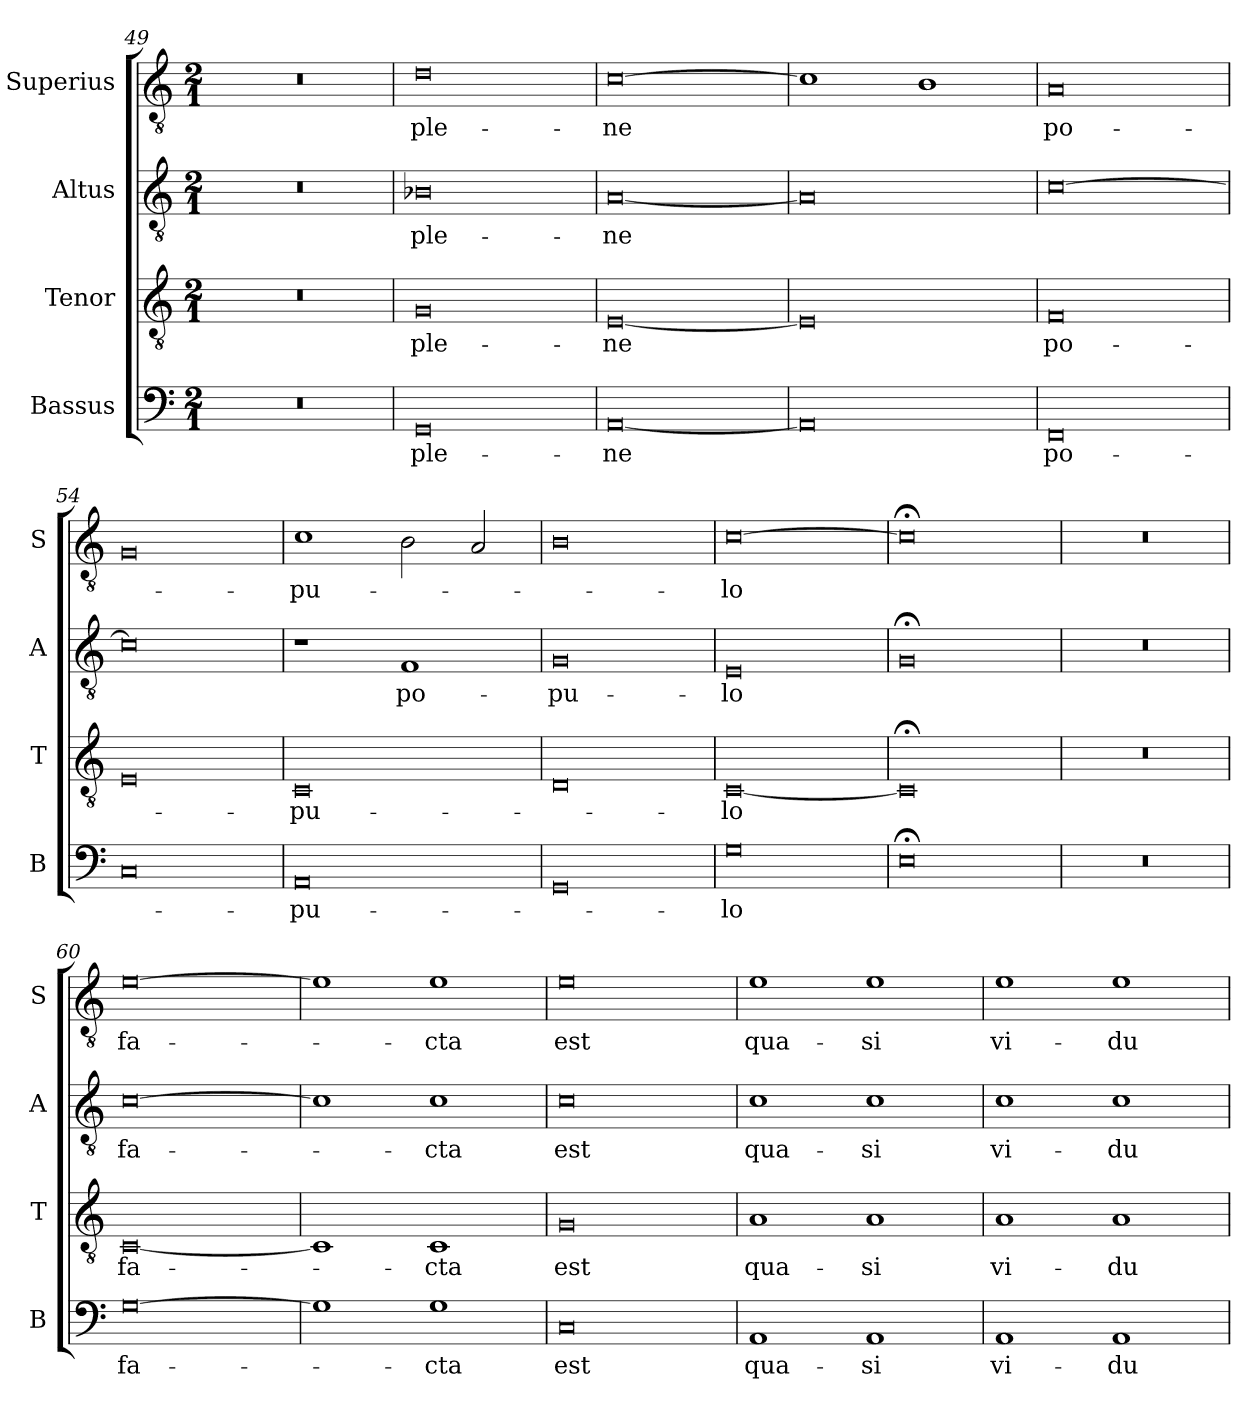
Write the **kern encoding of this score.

**kern	**text	**kern	**text	**kern	**text	**kern	**text
*part4	*part4	*part3	*part3	*part2	*part2	*part1	*part1
*staff4	*staff4	*staff3	*staff3	*staff2	*staff2	*staff1	*staff1
*I"Bassus	*	*I"Tenor	*	*I"Altus	*	*I"Superius	*
*I'B	*	*I'T	*	*I'A	*	*I'S	*
*clefF4	*	*clefGv2	*	*clefGv2	*	*clefGv2	*
*k[]	*	*k[]	*	*k[]	*	*k[]	*
*M2/1	*	*M2/1	*	*M2/1	*	*M2/1	*
=49	=49	=49	=49	=49	=49	=49	=49
0r	.	0r	.	0r	.	0r	.
=50	=50	=50	=50	=50	=50	=50	=50
0GG	ple-	0G	ple-	0B-X	ple-	0d	ple-
=51	=51	=51	=51	=51	=51	=51	=51
[0AA	-ne	[0E	-ne	[0A	-ne	[0c	-ne
=52	=52	=52	=52	=52	=52	=52	=52
0AA]	.	0E]	.	0A]	.	1c]	.
.	.	.	.	.	.	1B	.
=53	=53	=53	=53	=53	=53	=53	=53
0FF	po-	0F	po-	[0c	.	0A	po-
=54	=54	=54	=54	=54	=54	=54	=54
0C	.	0E	.	0c]	.	0G	.
=55	=55	=55	=55	=55	=55	=55	=55
0AA	-pu-	0C	-pu-	1r	.	1c	-pu-
.	.	.	.	1F	po-	2B\	.
.	.	.	.	.	.	2A/	.
=56	=56	=56	=56	=56	=56	=56	=56
0GG	.	0D	.	0G	-pu-	0B	.
=57	=57	=57	=57	=57	=57	=57	=57
0G	-lo	[0C	-lo	0E	-lo	[0c	-lo
=58	=58	=58	=58	=58	=58	=58	=58
0E;<	.	0C;<]	.	0G;<	.	0c;<]	.
=59	=59	=59	=59	=59	=59	=59	=59
0r	.	0r	.	0r	.	0r	.
=60	=60	=60	=60	=60	=60	=60	=60
[0G	fa-	[0C	fa-	[0c	fa-	[0e	fa-
=61	=61	=61	=61	=61	=61	=61	=61
1G]	.	1C]	.	1c]	.	1e]	.
1G	-cta	1C	-cta	1c	-cta	1e	-cta
=62	=62	=62	=62	=62	=62	=62	=62
0C	est	0G	est	0c	est	0e	est
=63	=63	=63	=63	=63	=63	=63	=63
1AA	qua-	1A	qua-	1c	qua-	1e	qua-
1AA	-si	1A	-si	1c	-si	1e	-si
=64	=64	=64	=64	=64	=64	=64	=64
1AA	vi-	1A	vi-	1c	vi-	1e	vi-
1AA	-du-	1A	-du-	1c	-du-	1e	-du-
=	=	=	=	=	=	=	=
*-	*-	*-	*-	*-	*-	*-	*-
